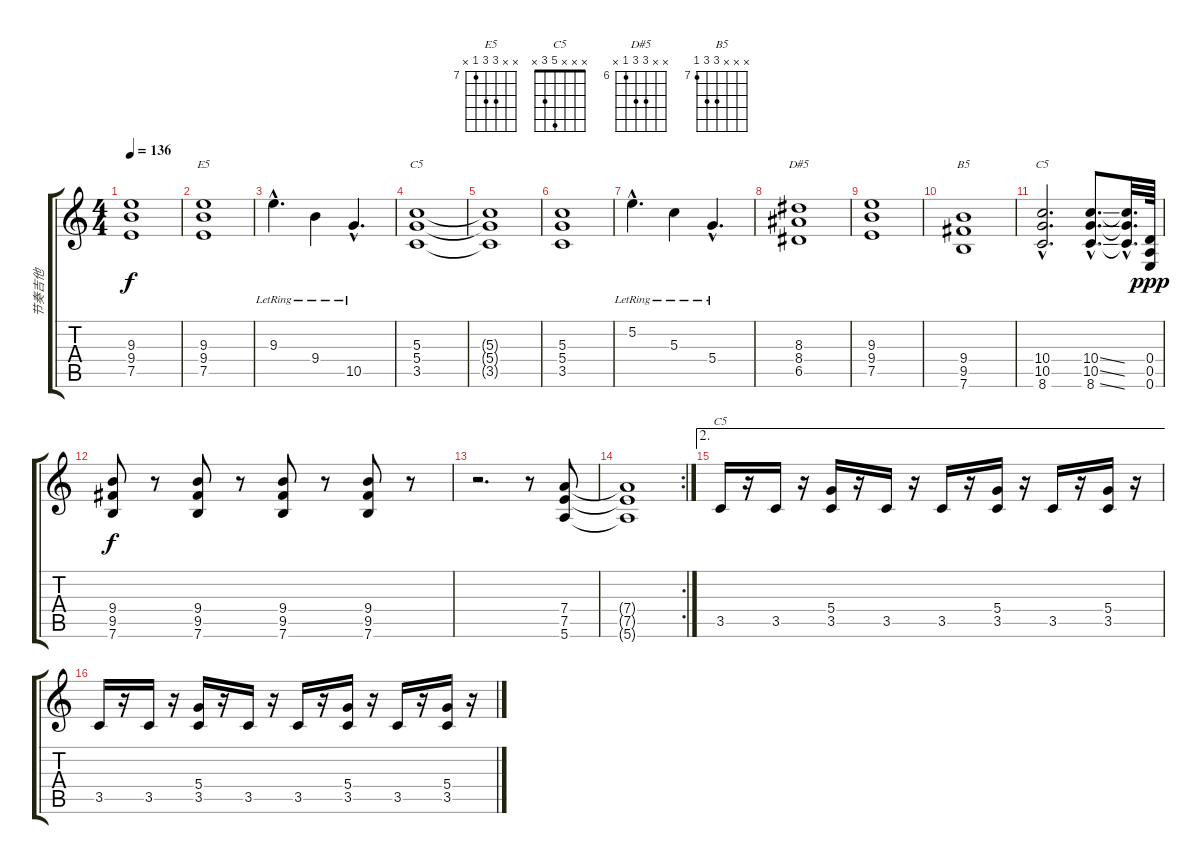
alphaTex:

\track ("节奏吉他" "节奏吉他") {instrument overdrivenguitar}
\staff {score tabs}
\tuning (E4 B3 G3 D3 A2 E2) {hide}
\chord ("E5" x x 9 9 7 x) {firstfret 7}
\chord ("C5" x x 5 5 3 x)
\chord ("D#5" x x 8 8 6 x) {firstfret 6}
\chord ("B5" x x x 9 9 7) {firstfret 7}
\chord ("C5" x x x 10 10 8) {firstfret 8}
\chord ("C5" x x x 5 3 x)
\ts (4 4)
\tempo 136
\clef g2
\ks c
(9.3{t} 9.4{t} 7.5{t}).1{dy f} |
(9.3 9.4 7.5).1{ch "E5"} |
9.3{hac lr}.4{d} 9.4{lr}.4 10.5{hac lr}.4{d} |
(5.3 5.4 3.5).1{ch "C5"} |
(5.3{t} 5.4{t} 3.5{t}).1 |
(5.3 5.4 3.5).1 |
5.2{hac lr}.4{d} 5.3{lr}.4 5.4{hac lr}.4{d} |
(8.3 8.4 6.5).1{ch "D#5"} |
(9.3 9.4 7.5).1 |
(9.4 9.5 7.6).1{ch "B5"} |
(10.4{hac} 10.5{hac} 8.6{hac}).2{d ch "C5"} (10.4{ss hac} 10.5{ss hac} 8.6{ss hac}).8{d} (10.4{hac t} 10.5{hac t} 8.6{hac t}).32{d} (0.4 0.5 0.6).64{dy ppp} |
(9.4 9.5 7.6).8{dy f} r.8 (9.4 9.5 7.6).8 r.8 (9.4 9.5 7.6).8 r.8 (9.4 9.5 7.6).8 r.8 |
r.2{d} r.8 (7.4 7.5 5.6).8 |
\rc 2
(7.4{t} 7.5{t} 5.6{t}).1 |
\ae 2
3.5.16{ch "C5"} r.16 3.5.16 r.16 (5.4 3.5).16 r.16 3.5.16 r.16 3.5.16 r.16 (5.4 3.5).16 r.16 3.5.16 r.16 (5.4 3.5).16 r.16 |
3.5.16 r.16 3.5.16 r.16 (5.4 3.5).16 r.16 3.5.16 r.16 3.5.16 r.16 (5.4 3.5).16 r.16 3.5.16 r.16 (5.4 3.5).16 r.16
